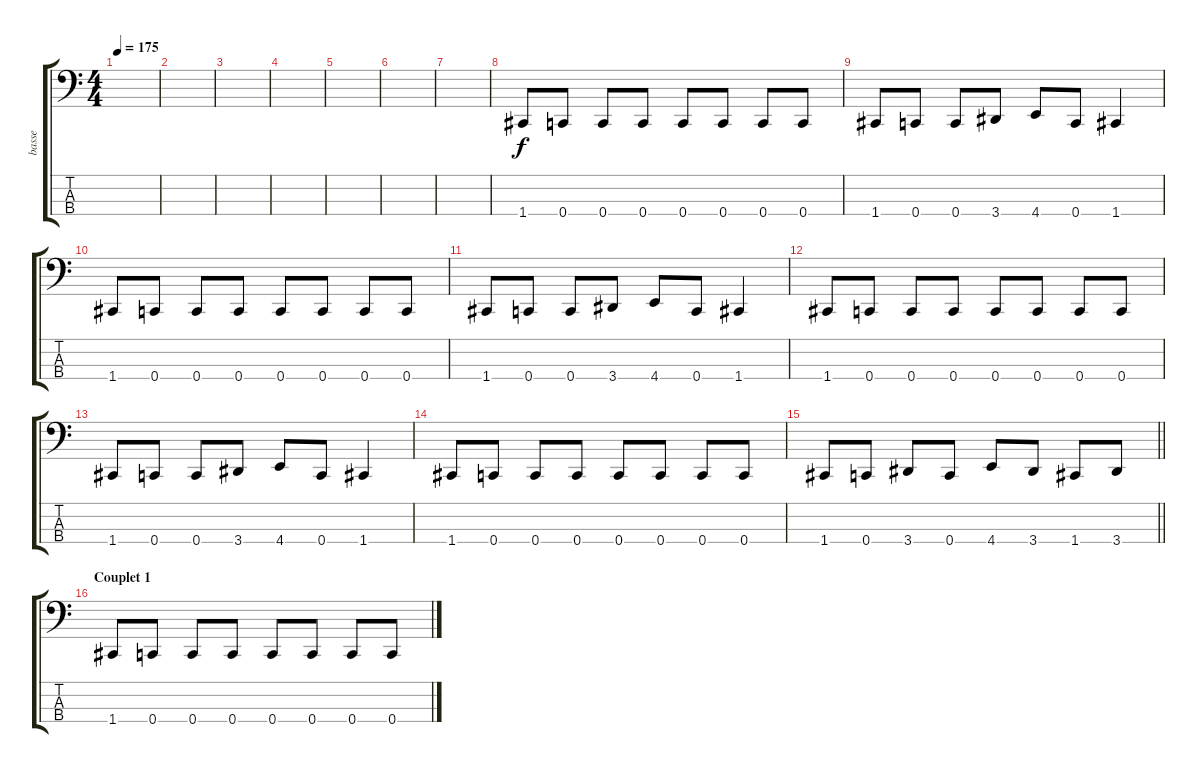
\track ("basse" "basse") {instrument electricbassfinger}
\staff {score tabs}
\tuning (F2 C2 G1 C1) {hide}
\ts (4 4)
\tempo 175
\clef f4
\ks c
|
|
|
|
|
|
|
1.4.8 0.4.8 0.4.8 0.4.8 0.4.8 0.4.8 0.4.8 0.4.8 |
1.4.8 0.4.8 0.4.8 3.4.8 4.4.8 0.4.8 1.4.4 |
1.4.8 0.4.8 0.4.8 0.4.8 0.4.8 0.4.8 0.4.8 0.4.8 |
1.4.8 0.4.8 0.4.8 3.4.8 4.4.8 0.4.8 1.4.4 |
1.4.8 0.4.8 0.4.8 0.4.8 0.4.8 0.4.8 0.4.8 0.4.8 |
1.4.8 0.4.8 0.4.8 3.4.8 4.4.8 0.4.8 1.4.4 |
1.4.8 0.4.8 0.4.8 0.4.8 0.4.8 0.4.8 0.4.8 0.4.8 |
\barLineRight lightlight
1.4.8 0.4.8 3.4.8 0.4.8 4.4.8 3.4.8 1.4.8 3.4.8 |
\section ("" "Couplet 1")
1.4.8 0.4.8 0.4.8 0.4.8 0.4.8 0.4.8 0.4.8 0.4.8
